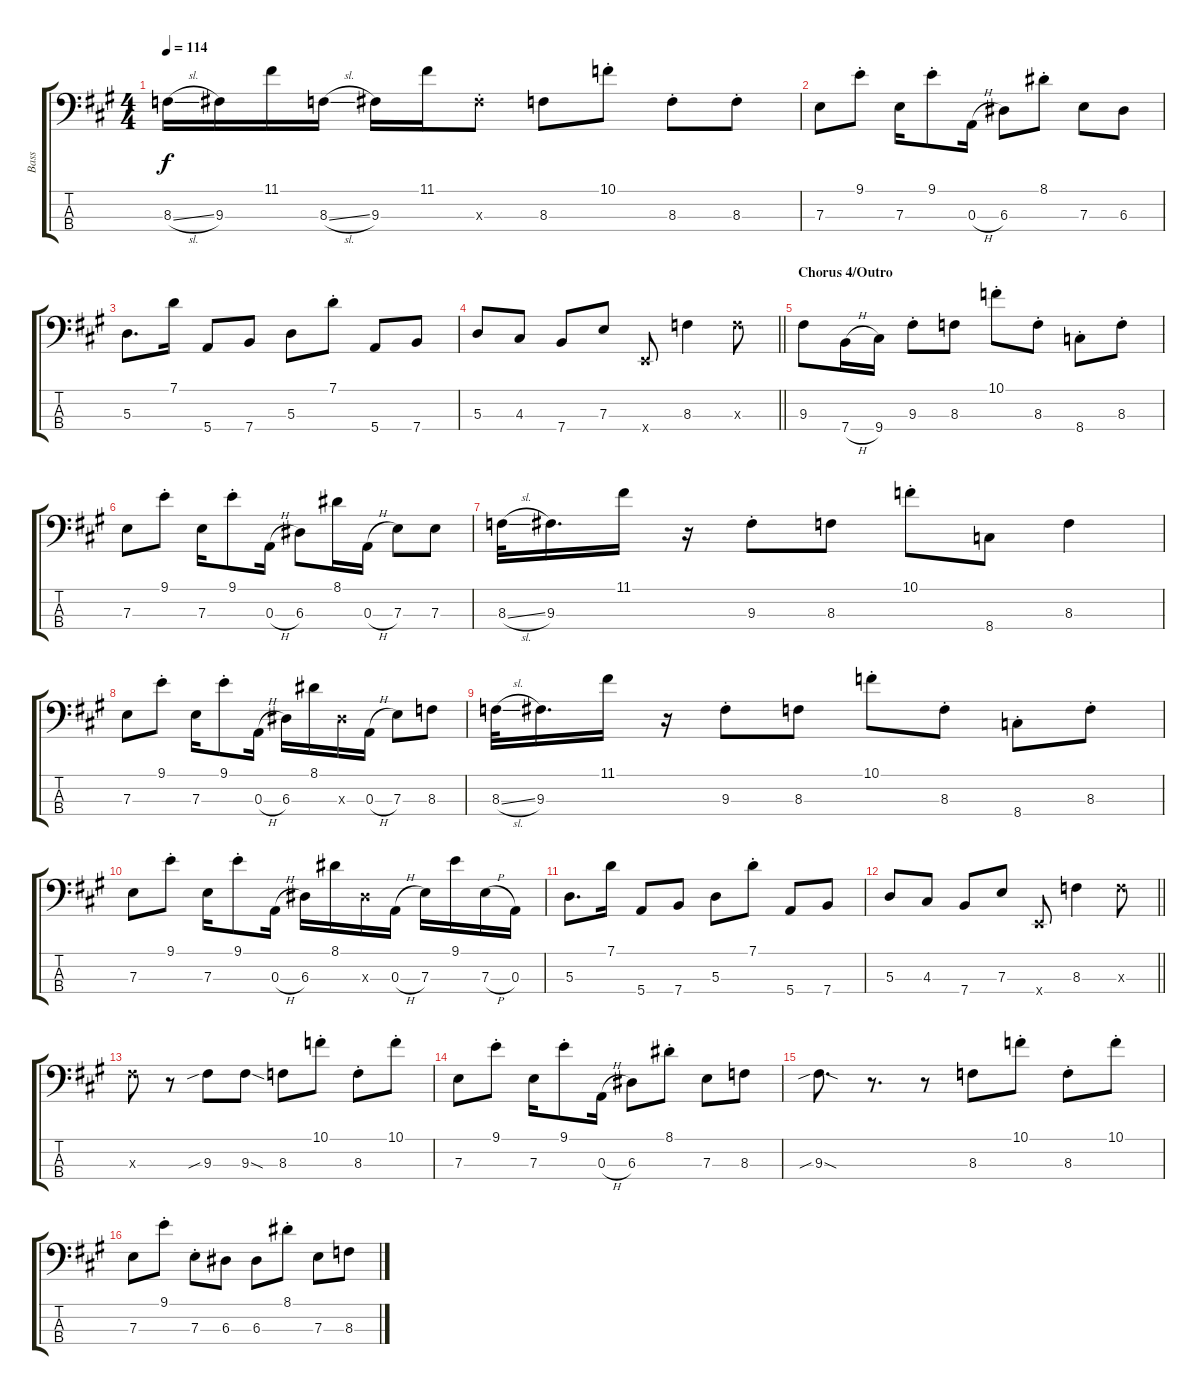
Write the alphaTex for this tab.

\track ("Bass" "Bass") {instrument slapbass1}
\staff {score tabs}
\tuning (G2 D2 A1 E1) {hide}
\ts (4 4)
\tempo 114
\clef f4
\ks a
8.3{sl}.16{dy f} 9.3.16 11.1.16 8.3{sl}.16 9.3.16 11.1.16 9.3{st x}.8 8.3.8 10.1{st}.8 8.3{st}.8 8.3{st}.8 |
7.3.8 9.1{st}.8 7.3.16 9.1{st}.8 0.3{h}.16 6.3.8 8.1{st}.8 7.3.8 6.3.8 |
5.3.8{d} 7.1.16 5.4.8 7.4.8 5.3.8 7.1{st}.8 5.4.8 7.4.8 |
\barLineRight lightlight
5.3.8 4.3.8 7.4.8 7.3.8 0.4{x}.8 8.3.4 8.3{x}.8 |
\section ("" "Chorus 4/Outro")
9.3.8 7.4{h}.16 9.4.16 9.3{st}.8 8.3.8 10.1{st}.8 8.3{st}.8 8.4{st}.8 8.3{st}.8 |
7.3.8 9.1{st}.8 7.3.16 9.1{st}.8 0.3{h}.16 6.3.8 8.1.16 0.3{h}.16 7.3.8 7.3.8 |
8.3{sl}.32 9.3.16{d} 11.1.16 r.16 9.3{st}.8 8.3.8 10.1{st}.8 8.4.8 8.3.4 |
7.3.8 9.1{st}.8 7.3.16 9.1{st}.8 0.3{h}.16 6.3.16 8.1.16 6.3{x}.16 0.3{h}.16 7.3.8 8.3.8 |
8.3{sl}.32 9.3.16{d} 11.1.16 r.16 9.3{st}.8 8.3.8 10.1{st}.8 8.3{st}.8 8.4{st}.8 8.3{st}.8 |
7.3.8 9.1{st}.8 7.3.16 9.1{st}.8 0.3{h}.16 6.3.16 8.1.16 6.3{x}.16 0.3{h}.16 7.3.16 9.1.16 7.3{h}.16 0.3.16 |
5.3.8{d} 7.1.16 5.4.8 7.4.8 5.3.8 7.1{st}.8 5.4.8 7.4.8 |
\barLineRight lightlight
5.3.8 4.3.8 7.4.8 7.3.8 0.4{x}.8 8.3.4 8.3{x}.8 |
9.3{x}.8 r.8 9.3{sib}.8 9.3{sod}.8 8.3.8 10.1{st}.8 8.3{st}.8 10.1{st}.8 |
7.3.8 9.1{st}.8 7.3.16 9.1{st}.8 0.3{h}.16 6.3.8 8.1{st}.8 7.3.8 8.3.8 |
9.3{sib sod}.8{d} r.8{d} r.8 8.3.8 10.1{st}.8 8.3{st}.8 10.1{st}.8 |
7.3.8 9.1{st}.8 7.3{st}.8 6.3.8 6.3.8 8.1{st}.8 7.3.8 8.3.8
